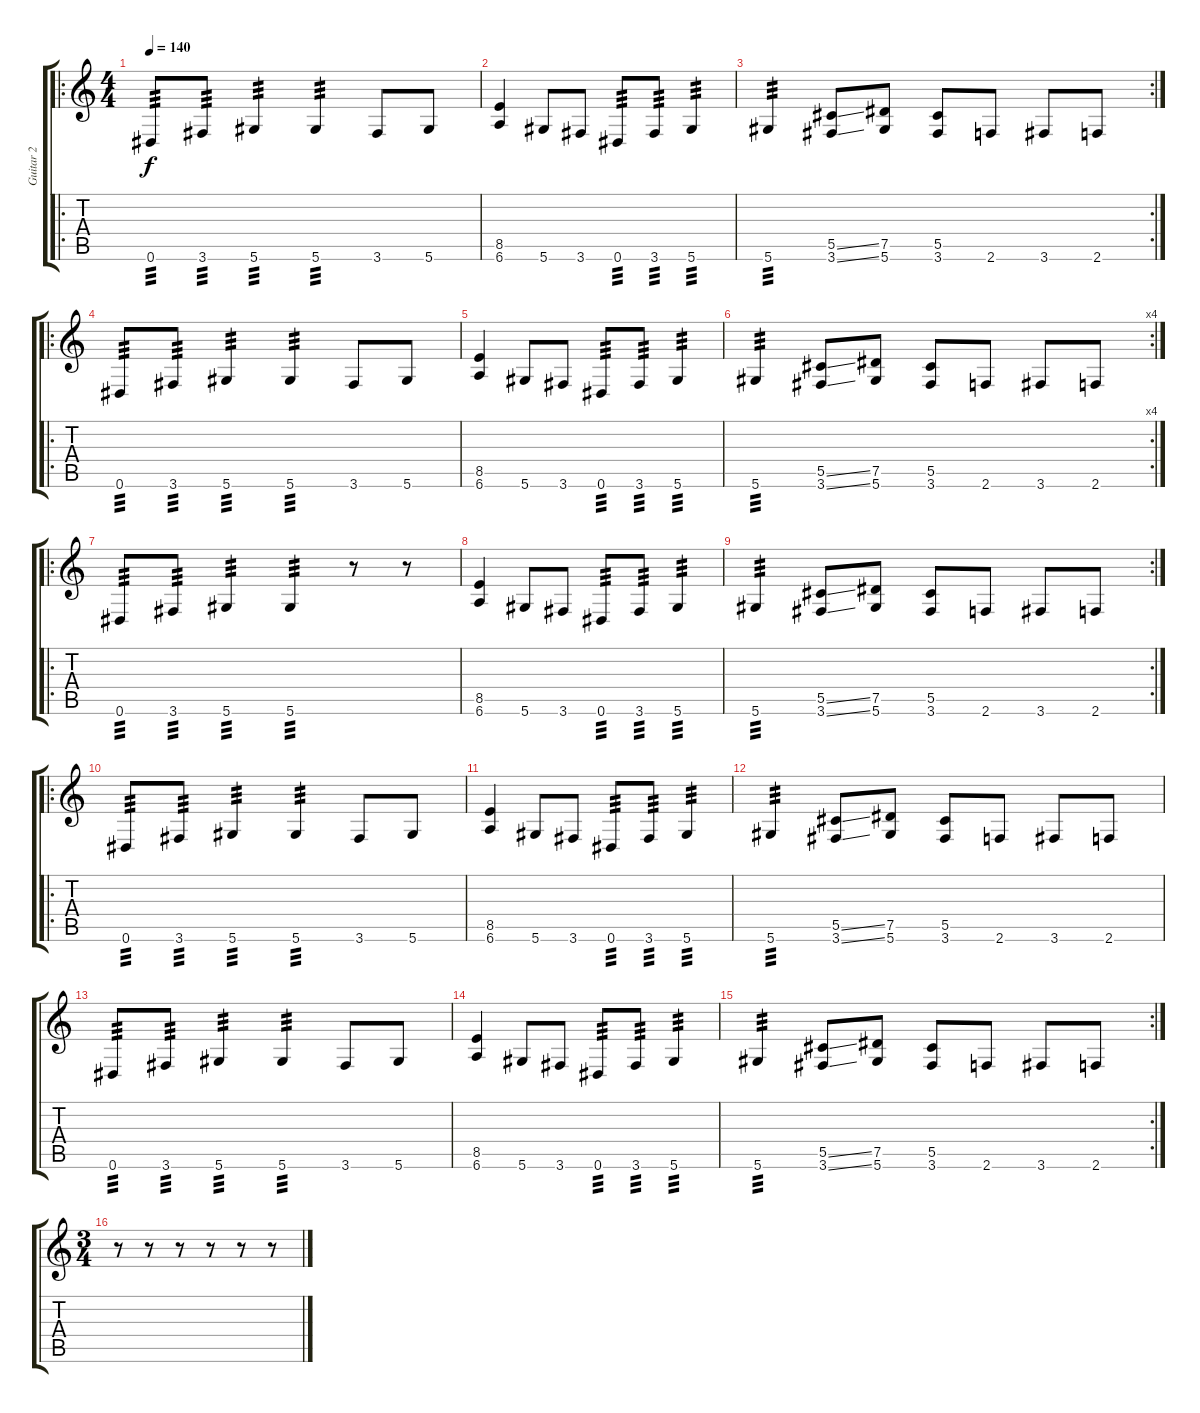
\track ("Guitar 2" "Guitar 2") {instrument distortionguitar}
\staff {score tabs}
\tuning (Eb4 Bb3 Gb3 Db3 Ab2 Eb2) {hide}
\ro
\ts (4 4)
\tempo 140
\clef g2
\ks c
0.6.8{tp 3 dy f instrument distortionguitar} 3.6.8{tp 3} 5.6.4{tp 3} 5.6.4{tp 3} 3.6.8 5.6.8 |
(8.5 6.6).4 5.6.8 3.6.8 0.6.8{tp 3} 3.6.8{tp 3} 5.6.4{tp 3} |
\rc 2
5.6.4{tp 3} (5.5{ss} 3.6{ss}).8 (7.5 5.6).8 (5.5 3.6).8 2.6.8 3.6.8 2.6.8 |
\ro
0.6.8{tp 3} 3.6.8{tp 3} 5.6.4{tp 3} 5.6.4{tp 3} 3.6.8 5.6.8 |
(8.5 6.6).4 5.6.8 3.6.8 0.6.8{tp 3} 3.6.8{tp 3} 5.6.4{tp 3} |
\rc 4
5.6.4{tp 3} (5.5{ss} 3.6{ss}).8 (7.5 5.6).8 (5.5 3.6).8 2.6.8 3.6.8 2.6.8 |
\ro
0.6.8{tp 3} 3.6.8{tp 3} 5.6.4{tp 3} 5.6.4{tp 3} r.8 r.8 |
(8.5 6.6).4 5.6.8 3.6.8 0.6.8{tp 3} 3.6.8{tp 3} 5.6.4{tp 3} |
\rc 2
5.6.4{tp 3} (5.5{ss} 3.6{ss}).8 (7.5 5.6).8 (5.5 3.6).8 2.6.8 3.6.8 2.6.8 |
\ro
0.6.8{tp 3} 3.6.8{tp 3} 5.6.4{tp 3} 5.6.4{tp 3} 3.6.8 5.6.8 |
(8.5 6.6).4 5.6.8 3.6.8 0.6.8{tp 3} 3.6.8{tp 3} 5.6.4{tp 3} |
5.6.4{tp 3} (5.5{ss} 3.6{ss}).8 (7.5 5.6).8 (5.5 3.6).8 2.6.8 3.6.8 2.6.8 |
0.6.8{tp 3} 3.6.8{tp 3} 5.6.4{tp 3} 5.6.4{tp 3} 3.6.8 5.6.8 |
(8.5 6.6).4 5.6.8 3.6.8 0.6.8{tp 3} 3.6.8{tp 3} 5.6.4{tp 3} |
\rc 2
5.6.4{tp 3} (5.5{ss} 3.6{ss}).8 (7.5 5.6).8 (5.5 3.6).8 2.6.8 3.6.8 2.6.8 |
\ts (3 4)
r.8 r.8 r.8 r.8 r.8 r.8
